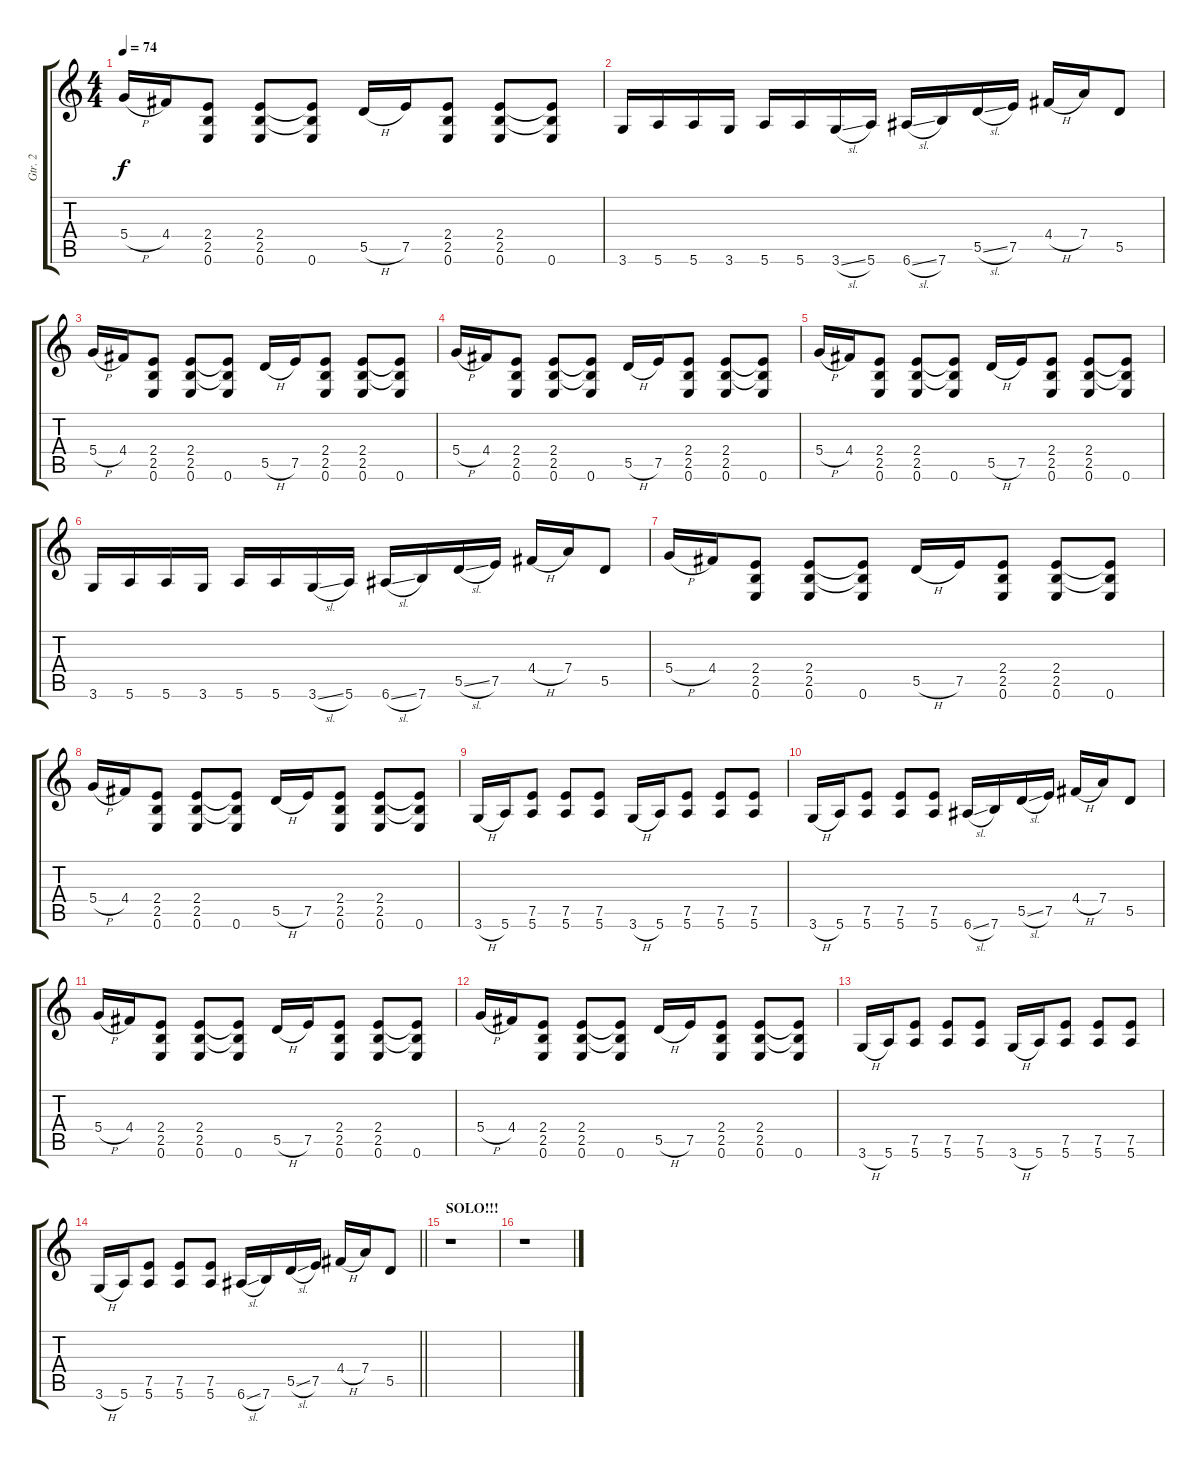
\track ("Gtr. 2" "Gtr. 2") {instrument electricguitarjazz}
\staff {score tabs}
\tuning (E4 B3 G3 D3 A2 E2) {hide}
\ts (4 4)
\tempo 74
\clef g2
\ks c
5.4{h}.16{dy f} 4.4.16 (2.4 2.5 0.6).8 (2.4 2.5 0.6).8 (2.4{t} 2.5{t} 0.6).8 5.5{h}.16 7.5.16 (2.4 2.5 0.6).8 (2.4 2.5 0.6).8 (2.4{t} 2.5{t} 0.6).8 |
3.6.16 5.6.16 5.6.16 3.6.16 5.6.16 5.6.16 3.6{sl}.16 5.6.16 6.6{sl}.16 7.6.16 5.5{sl}.16 7.5.16 4.4{h}.16 7.4.16 5.5.8 |
5.4{h}.16{volume 10 instrument distortionguitar} 4.4.16 (2.4 2.5 0.6).8 (2.4 2.5 0.6).8 (2.4{t} 2.5{t} 0.6).8 5.5{h}.16 7.5.16 (2.4 2.5 0.6).8 (2.4 2.5 0.6).8 (2.4{t} 2.5{t} 0.6).8 |
5.4{h}.16 4.4.16 (2.4 2.5 0.6).8 (2.4 2.5 0.6).8 (2.4{t} 2.5{t} 0.6).8 5.5{h}.16 7.5.16 (2.4 2.5 0.6).8 (2.4 2.5 0.6).8 (2.4{t} 2.5{t} 0.6).8 |
5.4{h}.16 4.4.16 (2.4 2.5 0.6).8 (2.4 2.5 0.6).8 (2.4{t} 2.5{t} 0.6).8 5.5{h}.16 7.5.16 (2.4 2.5 0.6).8 (2.4 2.5 0.6).8 (2.4{t} 2.5{t} 0.6).8 |
3.6.16 5.6.16 5.6.16 3.6.16 5.6.16 5.6.16 3.6{sl}.16 5.6.16 6.6{sl}.16 7.6.16 5.5{sl}.16 7.5.16 4.4{h}.16 7.4.16 5.5.8 |
5.4{h}.16{volume 10 instrument distortionguitar} 4.4.16 (2.4 2.5 0.6).8 (2.4 2.5 0.6).8 (2.4{t} 2.5{t} 0.6).8 5.5{h}.16 7.5.16 (2.4 2.5 0.6).8 (2.4 2.5 0.6).8 (2.4{t} 2.5{t} 0.6).8 |
5.4{h}.16 4.4.16 (2.4 2.5 0.6).8 (2.4 2.5 0.6).8 (2.4{t} 2.5{t} 0.6).8 5.5{h}.16 7.5.16 (2.4 2.5 0.6).8 (2.4 2.5 0.6).8 (2.4{t} 2.5{t} 0.6).8 |
3.6{h}.16 5.6.16 (7.5 5.6).8 (7.5 5.6).8 (7.5 5.6).8 3.6{h}.16 5.6.16 (7.5 5.6).8 (7.5 5.6).8 (7.5 5.6).8 |
3.6{h}.16 5.6.16 (7.5 5.6).8 (7.5 5.6).8 (7.5 5.6).8 6.6{sl}.16 7.6.16 5.5{sl}.16 7.5.16 4.4{h}.16 7.4.16 5.5.8 |
5.4{h}.16{volume 10 instrument distortionguitar} 4.4.16 (2.4 2.5 0.6).8 (2.4 2.5 0.6).8 (2.4{t} 2.5{t} 0.6).8 5.5{h}.16 7.5.16 (2.4 2.5 0.6).8 (2.4 2.5 0.6).8 (2.4{t} 2.5{t} 0.6).8 |
5.4{h}.16 4.4.16 (2.4 2.5 0.6).8 (2.4 2.5 0.6).8 (2.4{t} 2.5{t} 0.6).8 5.5{h}.16 7.5.16 (2.4 2.5 0.6).8 (2.4 2.5 0.6).8 (2.4{t} 2.5{t} 0.6).8 |
3.6{h}.16 5.6.16 (7.5 5.6).8 (7.5 5.6).8 (7.5 5.6).8 3.6{h}.16 5.6.16 (7.5 5.6).8 (7.5 5.6).8 (7.5 5.6).8 |
\barLineRight lightlight
3.6{h}.16 5.6.16 (7.5 5.6).8 (7.5 5.6).8 (7.5 5.6).8 6.6{sl}.16 7.6.16 5.5{sl}.16 7.5.16 4.4{h}.16 7.4.16 5.5.8 |
\section ("" "SOLO!!!")
r.1 |
r.1
